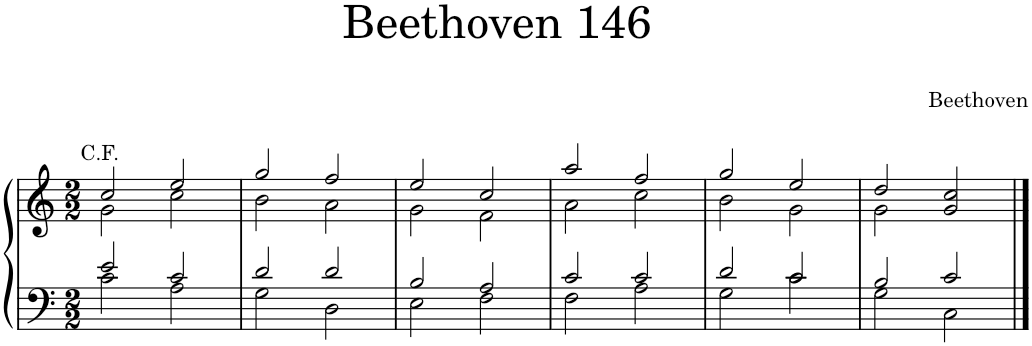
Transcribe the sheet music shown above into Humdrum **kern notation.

**kern	**kern
*part1	*part1
*staff2	*staff1
*I"Piano	*
*I'Pno.	*
*clefF4	*clefG2
*k[]	*k[]
*M2/2	*M2/2
=1	=1
*^	*^
!	!	!LO:TX:a:t=C.F.	!
2e/	2c\	2cc/	2g\
2c/	2A\	2ee/	2cc\
=2	=2	=2	=2
2d/	2G\	2gg/	2b\
2d/	2D\	2ff/	2a\
=3	=3	=3	=3
2B/	2E\	2ee/	2g\
2A/	2F\	2cc/	2f\
=4	=4	=4	=4
2c/	2F\	2aa/	2a\
2c/	2A\	2ff/	2cc\
=5	=5	=5	=5
2d/	2G\	2gg/	2b\
2c/	2c\	2ee/	2g\
=6	=6	=6	=6
2B/	2G\	2dd/	2g\
2c/	2C\	2g/ 2cc/	2ryy
*v	*v	*	*
*	*v	*v
==	==
*-	*-
